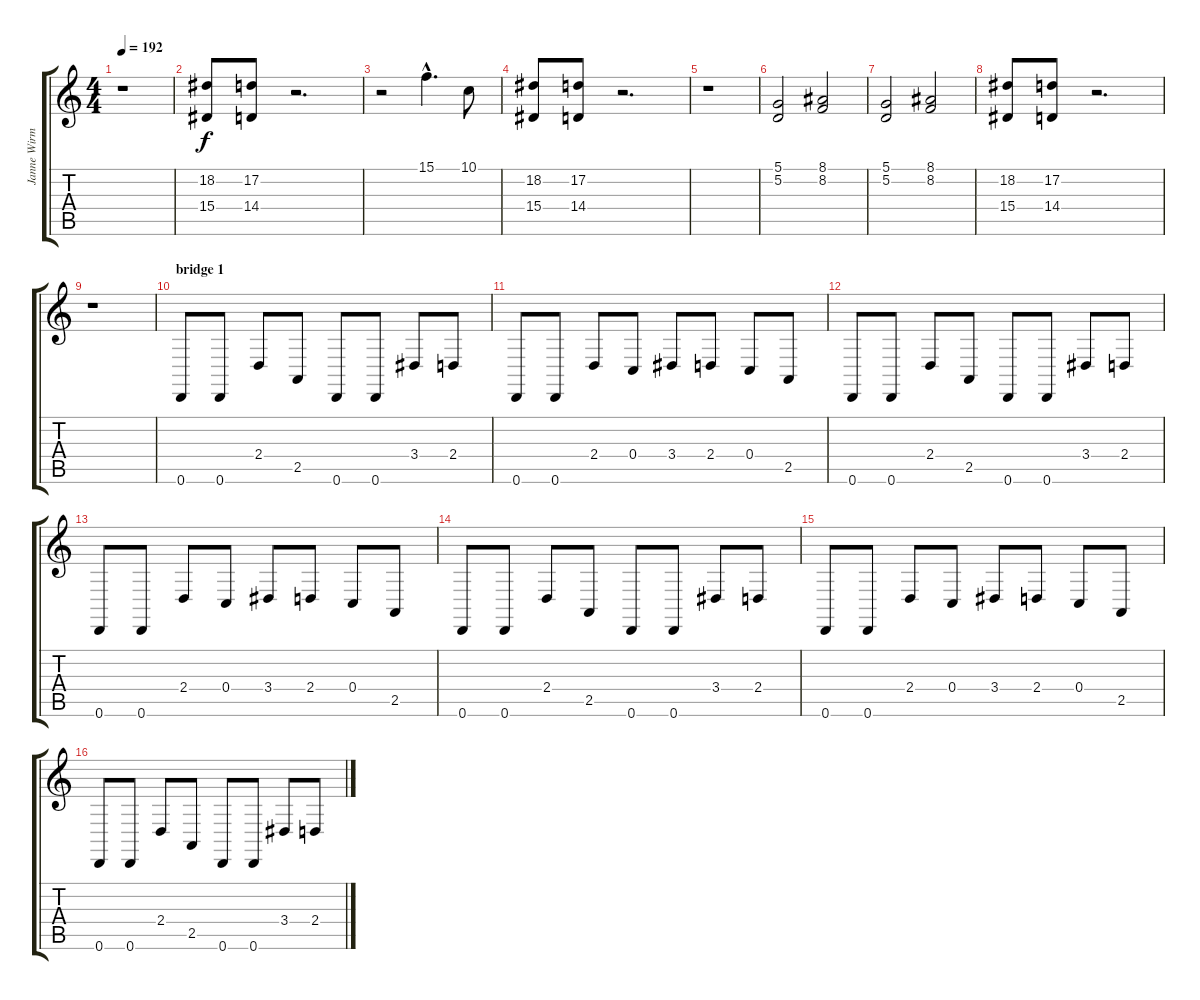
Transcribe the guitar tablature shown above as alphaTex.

\track ("Janne Wirman" "Janne Wirm") {instrument lead1square}
\staff {score tabs}
\tuning (D4 A3 F3 C3 G2 D2) {hide}
\ts (4 4)
\tempo 192
\clef g2
\ks c
r.1{dy f} |
(18.2 15.4).8{instrument stringensemble1} (17.2 14.4).8 r.2{d} |
r.2 15.1{hac}.4{d instrument stringensemble1} 10.1.8 |
(18.2 15.4).8{instrument stringensemble1} (17.2 14.4).8 r.2{d} |
r.1 |
(5.1 5.2).2{instrument stringensemble1} (8.1 8.2).2 |
(5.1 5.2).2 (8.1 8.2).2 |
(18.2 15.4).8{instrument stringensemble1} (17.2 14.4).8 r.2{d} |
r.1 |
\section ("" "bridge 1")
0.6.8{instrument lead1square} 0.6.8 2.4.8 2.5.8 0.6.8 0.6.8 3.4.8 2.4.8 |
0.6.8 0.6.8 2.4.8 0.4.8 3.4.8 2.4.8 0.4.8 2.5.8 |
0.6.8 0.6.8 2.4.8 2.5.8 0.6.8 0.6.8 3.4.8 2.4.8 |
0.6.8 0.6.8 2.4.8 0.4.8 3.4.8 2.4.8 0.4.8 2.5.8 |
0.6.8 0.6.8 2.4.8 2.5.8 0.6.8 0.6.8 3.4.8 2.4.8 |
0.6.8 0.6.8 2.4.8 0.4.8 3.4.8 2.4.8 0.4.8 2.5.8 |
0.6.8 0.6.8 2.4.8 2.5.8 0.6.8 0.6.8 3.4.8 2.4.8
